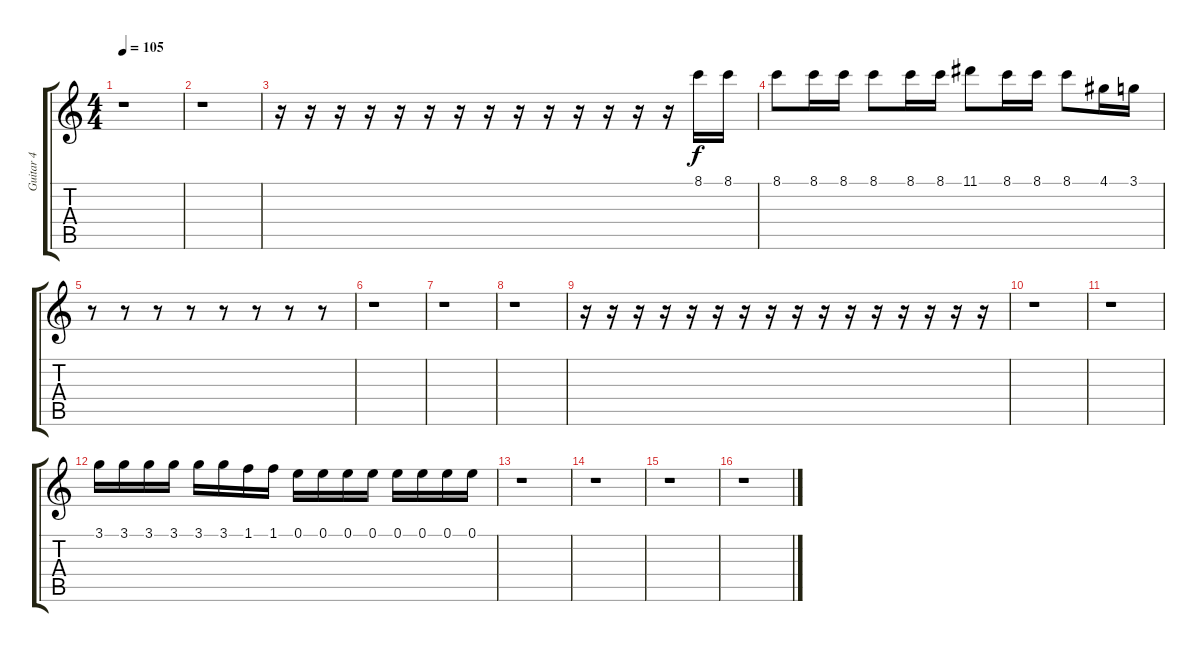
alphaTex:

\track ("Guitar 4" "Guitar 4") {instrument distortionguitar}
\staff {score tabs}
\tuning (E4 B3 G3 D3 A2 E2) {hide}
\ts (4 4)
\tempo 105
\clef g2
\ks c
r.1{dy f} |
r.1 |
r.16 r.16 r.16 r.16 r.16 r.16 r.16 r.16 r.16 r.16 r.16 r.16 r.16 r.16 8.1.16 8.1.16 |
8.1.8 8.1.16 8.1.16 8.1.8 8.1.16 8.1.16 11.1.8 8.1.16 8.1.16 8.1.8 4.1.16 3.1.16 |
r.8 r.8 r.8 r.8 r.8 r.8 r.8 r.8 |
r.1 |
r.1 |
r.1 |
r.16 r.16 r.16 r.16 r.16 r.16 r.16 r.16 r.16 r.16 r.16 r.16 r.16 r.16 r.16 r.16 |
r.1 |
r.1 |
3.1.16 3.1.16 3.1.16 3.1.16 3.1.16 3.1.16 1.1.16 1.1.16 0.1.16 0.1.16 0.1.16 0.1.16 0.1.16 0.1.16 0.1.16 0.1.16 |
r.1 |
r.1 |
r.1 |
r.1
